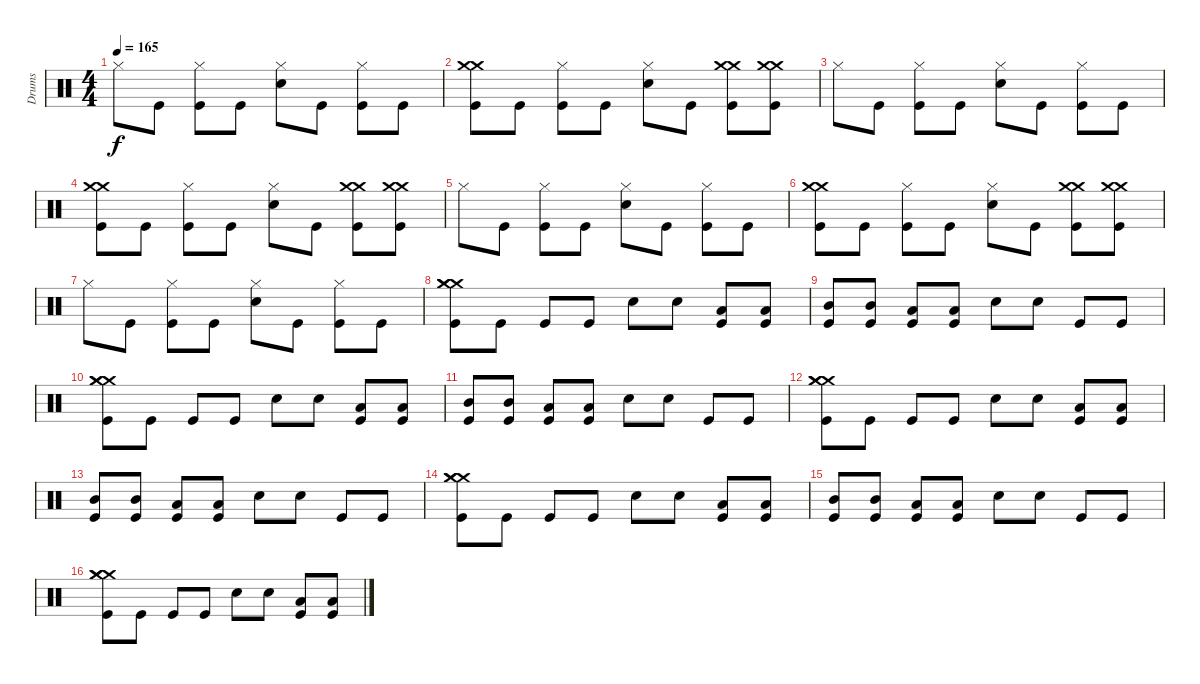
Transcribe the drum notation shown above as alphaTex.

\track ("Drums" "Drums") {instrument percussion}
\staff {score}
\articulation defaults
\ts (4 4)
\tempo 165
\clef neutral
\ks c "Hi-Hat (closed)".8{dy f} "Kick (hit)".8
("Hi-Hat (closed)" "Kick (hit)").8 "Kick (hit)".8 ("Hi-Hat (closed)" "Snare (hit) 2").8 "Kick (hit)".8 ("Hi-Hat (closed)" "Kick (hit)").8 "Kick (hit)".8 |
("Crash medium (hit)" "Crash medium (hit)" "Kick (hit)").8 "Kick (hit)".8 ("Hi-Hat (closed)" "Kick (hit)").8 "Kick (hit)".8 ("Hi-Hat (closed)" "Snare (hit) 2").8 "Kick (hit)".8 ("Crash medium (hit)" "Crash medium (hit)" "Kick (hit)").8 ("Crash medium (hit)" "Crash medium (hit)" "Kick (hit)").8 |
"Hi-Hat (closed)".8 "Kick (hit)".8 ("Hi-Hat (closed)" "Kick (hit)").8 "Kick (hit)".8 ("Hi-Hat (closed)" "Snare (hit) 2").8 "Kick (hit)".8 ("Hi-Hat (closed)" "Kick (hit)").8 "Kick (hit)".8 |
("Crash medium (hit)" "Crash medium (hit)" "Kick (hit)").8 "Kick (hit)".8 ("Hi-Hat (closed)" "Kick (hit)").8 "Kick (hit)".8 ("Hi-Hat (closed)" "Snare (hit) 2").8 "Kick (hit)".8 ("Crash medium (hit)" "Crash medium (hit)" "Kick (hit)").8 ("Crash medium (hit)" "Crash medium (hit)" "Kick (hit)").8 |
"Hi-Hat (closed)".8 "Kick (hit)".8 ("Hi-Hat (closed)" "Kick (hit)").8 "Kick (hit)".8 ("Hi-Hat (closed)" "Snare (hit) 2").8 "Kick (hit)".8 ("Hi-Hat (closed)" "Kick (hit)").8 "Kick (hit)".8 |
("Crash medium (hit)" "Crash medium (hit)" "Kick (hit)").8 "Kick (hit)".8 ("Hi-Hat (closed)" "Kick (hit)").8 "Kick (hit)".8 ("Hi-Hat (closed)" "Snare (hit) 2").8 "Kick (hit)".8 ("Crash medium (hit)" "Crash medium (hit)" "Kick (hit)").8 ("Crash medium (hit)" "Crash medium (hit)" "Kick (hit)").8 |
"Hi-Hat (closed)".8 "Kick (hit)".8 ("Hi-Hat (closed)" "Kick (hit)").8 "Kick (hit)".8 ("Hi-Hat (closed)" "Snare (hit) 2").8 "Kick (hit)".8 ("Hi-Hat (closed)" "Kick (hit)").8 "Kick (hit)".8 |
("Crash medium (hit)" "Crash medium (hit)" "Crash medium (hit)" "Kick (hit)").8 "Kick (hit)".8 "Kick (hit)".8 "Kick (hit)".8 "Snare (hit) 2".8 "Snare (hit) 2".8 ("Low Tom (hit)" "Kick (hit)").8 ("Low Tom (hit)" "Kick (hit)").8 |
("Mid Tom (hit)" "Kick (hit)").8 ("Mid Tom (hit)" "Kick (hit)").8 ("Low Tom (hit)" "Kick (hit)").8 ("Low Tom (hit)" "Kick (hit)").8 "Snare (hit) 2".8 "Snare (hit) 2".8 "Kick (hit)".8 "Kick (hit)".8 |
("Crash medium (hit)" "Crash medium (hit)" "Crash medium (hit)" "Kick (hit)").8 "Kick (hit)".8 "Kick (hit)".8 "Kick (hit)".8 "Snare (hit) 2".8 "Snare (hit) 2".8 ("Low Tom (hit)" "Kick (hit)").8 ("Low Tom (hit)" "Kick (hit)").8 |
("Mid Tom (hit)" "Kick (hit)").8 ("Mid Tom (hit)" "Kick (hit)").8 ("Low Tom (hit)" "Kick (hit)").8 ("Low Tom (hit)" "Kick (hit)").8 "Snare (hit) 2".8 "Snare (hit) 2".8 "Kick (hit)".8 "Kick (hit)".8 |
("Crash medium (hit)" "Crash medium (hit)" "Crash medium (hit)" "Kick (hit)").8 "Kick (hit)".8 "Kick (hit)".8 "Kick (hit)".8 "Snare (hit) 2".8 "Snare (hit) 2".8 ("Low Tom (hit)" "Kick (hit)").8 ("Low Tom (hit)" "Kick (hit)").8 |
("Mid Tom (hit)" "Kick (hit)").8 ("Mid Tom (hit)" "Kick (hit)").8 ("Low Tom (hit)" "Kick (hit)").8 ("Low Tom (hit)" "Kick (hit)").8 "Snare (hit) 2".8 "Snare (hit) 2".8 "Kick (hit)".8 "Kick (hit)".8 |
("Crash medium (hit)" "Crash medium (hit)" "Crash medium (hit)" "Kick (hit)").8 "Kick (hit)".8 "Kick (hit)".8 "Kick (hit)".8 "Snare (hit) 2".8 "Snare (hit) 2".8 ("Low Tom (hit)" "Kick (hit)").8 ("Low Tom (hit)" "Kick (hit)").8 |
("Mid Tom (hit)" "Kick (hit)").8 ("Mid Tom (hit)" "Kick (hit)").8 ("Low Tom (hit)" "Kick (hit)").8 ("Low Tom (hit)" "Kick (hit)").8 "Snare (hit) 2".8 "Snare (hit) 2".8 "Kick (hit)".8 "Kick (hit)".8 |
("Crash medium (hit)" "Crash medium (hit)" "Crash medium (hit)" "Kick (hit)").8 "Kick (hit)".8 "Kick (hit)".8 "Kick (hit)".8 "Snare (hit) 2".8 "Snare (hit) 2".8 ("Low Tom (hit)" "Kick (hit)").8 ("Low Tom (hit)" "Kick (hit)").8
